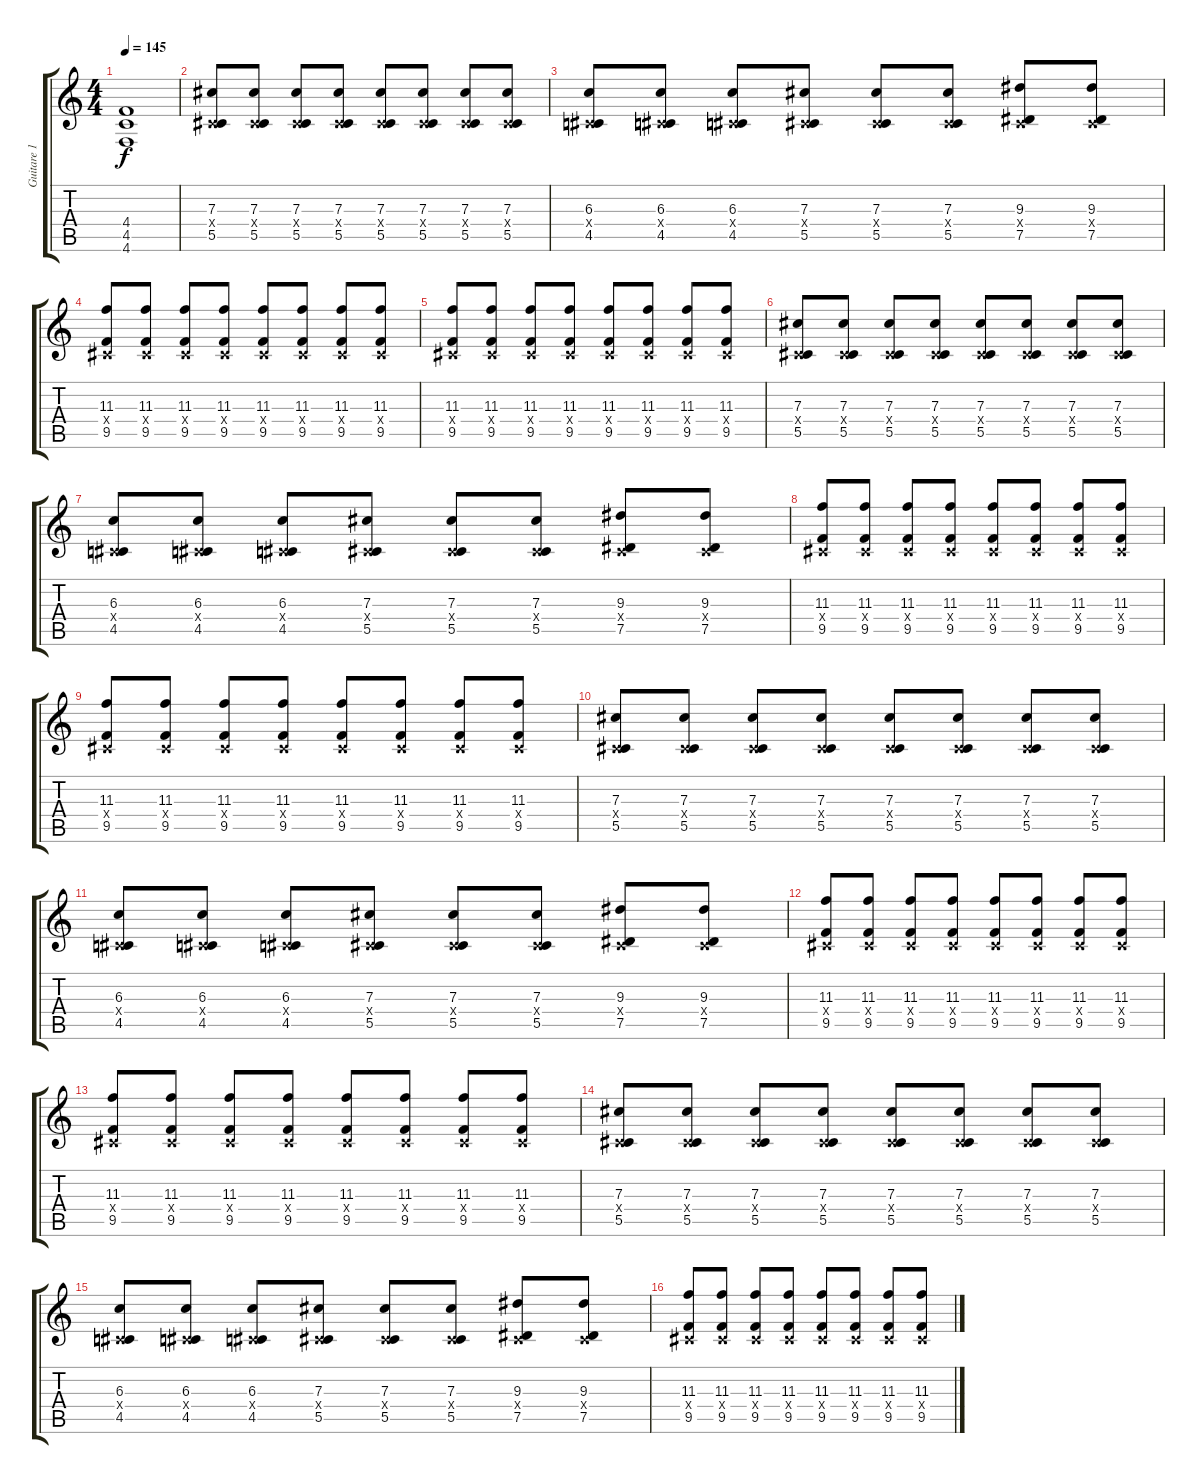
\track ("Guitare 1" "Guitare 1") {instrument distortionguitar}
\staff {score tabs}
\tuning (Eb4 Bb3 Gb3 Db3 Ab2 Db2) {hide}
\ts (4 4)
\tempo 145
\clef g2
\ks c
(4.4{t} 4.5{t} 4.6{t}).1{dy f} |
\section ("" "")
(7.3 0.4{x} 5.5).8 (7.3 0.4{x} 5.5).8 (7.3 0.4{x} 5.5).8 (7.3 0.4{x} 5.5).8 (7.3 0.4{x} 5.5).8 (7.3 0.4{x} 5.5).8 (7.3 0.4{x} 5.5).8 (7.3 0.4{x} 5.5).8 |
(6.3 0.4{x} 4.5).8 (6.3 0.4{x} 4.5).8 (6.3 0.4{x} 4.5).8 (7.3 0.4{x} 5.5).8 (7.3 0.4{x} 5.5).8 (7.3 0.4{x} 5.5).8 (9.3 0.4{x} 7.5).8 (9.3 0.4{x} 7.5).8 |
(11.3 0.4{x} 9.5).8 (11.3 0.4{x} 9.5).8 (11.3 0.4{x} 9.5).8 (11.3 0.4{x} 9.5).8 (11.3 0.4{x} 9.5).8 (11.3 0.4{x} 9.5).8 (11.3 0.4{x} 9.5).8 (11.3 0.4{x} 9.5).8 |
(11.3 0.4{x} 9.5).8 (11.3 0.4{x} 9.5).8 (11.3 0.4{x} 9.5).8 (11.3 0.4{x} 9.5).8 (11.3 0.4{x} 9.5).8 (11.3 0.4{x} 9.5).8 (11.3 0.4{x} 9.5).8 (11.3 0.4{x} 9.5).8 |
(7.3 0.4{x} 5.5).8 (7.3 0.4{x} 5.5).8 (7.3 0.4{x} 5.5).8 (7.3 0.4{x} 5.5).8 (7.3 0.4{x} 5.5).8 (7.3 0.4{x} 5.5).8 (7.3 0.4{x} 5.5).8 (7.3 0.4{x} 5.5).8 |
(6.3 0.4{x} 4.5).8 (6.3 0.4{x} 4.5).8 (6.3 0.4{x} 4.5).8 (7.3 0.4{x} 5.5).8 (7.3 0.4{x} 5.5).8 (7.3 0.4{x} 5.5).8 (9.3 0.4{x} 7.5).8 (9.3 0.4{x} 7.5).8 |
(11.3 0.4{x} 9.5).8 (11.3 0.4{x} 9.5).8 (11.3 0.4{x} 9.5).8 (11.3 0.4{x} 9.5).8 (11.3 0.4{x} 9.5).8 (11.3 0.4{x} 9.5).8 (11.3 0.4{x} 9.5).8 (11.3 0.4{x} 9.5).8 |
(11.3 0.4{x} 9.5).8 (11.3 0.4{x} 9.5).8 (11.3 0.4{x} 9.5).8 (11.3 0.4{x} 9.5).8 (11.3 0.4{x} 9.5).8 (11.3 0.4{x} 9.5).8 (11.3 0.4{x} 9.5).8 (11.3 0.4{x} 9.5).8 |
(7.3 0.4{x} 5.5).8 (7.3 0.4{x} 5.5).8 (7.3 0.4{x} 5.5).8 (7.3 0.4{x} 5.5).8 (7.3 0.4{x} 5.5).8 (7.3 0.4{x} 5.5).8 (7.3 0.4{x} 5.5).8 (7.3 0.4{x} 5.5).8 |
(6.3 0.4{x} 4.5).8 (6.3 0.4{x} 4.5).8 (6.3 0.4{x} 4.5).8 (7.3 0.4{x} 5.5).8 (7.3 0.4{x} 5.5).8 (7.3 0.4{x} 5.5).8 (9.3 0.4{x} 7.5).8 (9.3 0.4{x} 7.5).8 |
(11.3 0.4{x} 9.5).8 (11.3 0.4{x} 9.5).8 (11.3 0.4{x} 9.5).8 (11.3 0.4{x} 9.5).8 (11.3 0.4{x} 9.5).8 (11.3 0.4{x} 9.5).8 (11.3 0.4{x} 9.5).8 (11.3 0.4{x} 9.5).8 |
(11.3 0.4{x} 9.5).8 (11.3 0.4{x} 9.5).8 (11.3 0.4{x} 9.5).8 (11.3 0.4{x} 9.5).8 (11.3 0.4{x} 9.5).8 (11.3 0.4{x} 9.5).8 (11.3 0.4{x} 9.5).8 (11.3 0.4{x} 9.5).8 |
(7.3 0.4{x} 5.5).8 (7.3 0.4{x} 5.5).8 (7.3 0.4{x} 5.5).8 (7.3 0.4{x} 5.5).8 (7.3 0.4{x} 5.5).8 (7.3 0.4{x} 5.5).8 (7.3 0.4{x} 5.5).8 (7.3 0.4{x} 5.5).8 |
(6.3 0.4{x} 4.5).8 (6.3 0.4{x} 4.5).8 (6.3 0.4{x} 4.5).8 (7.3 0.4{x} 5.5).8 (7.3 0.4{x} 5.5).8 (7.3 0.4{x} 5.5).8 (9.3 0.4{x} 7.5).8 (9.3 0.4{x} 7.5).8 |
(11.3 0.4{x} 9.5).8 (11.3 0.4{x} 9.5).8 (11.3 0.4{x} 9.5).8 (11.3 0.4{x} 9.5).8 (11.3 0.4{x} 9.5).8 (11.3 0.4{x} 9.5).8 (11.3 0.4{x} 9.5).8 (11.3 0.4{x} 9.5).8
